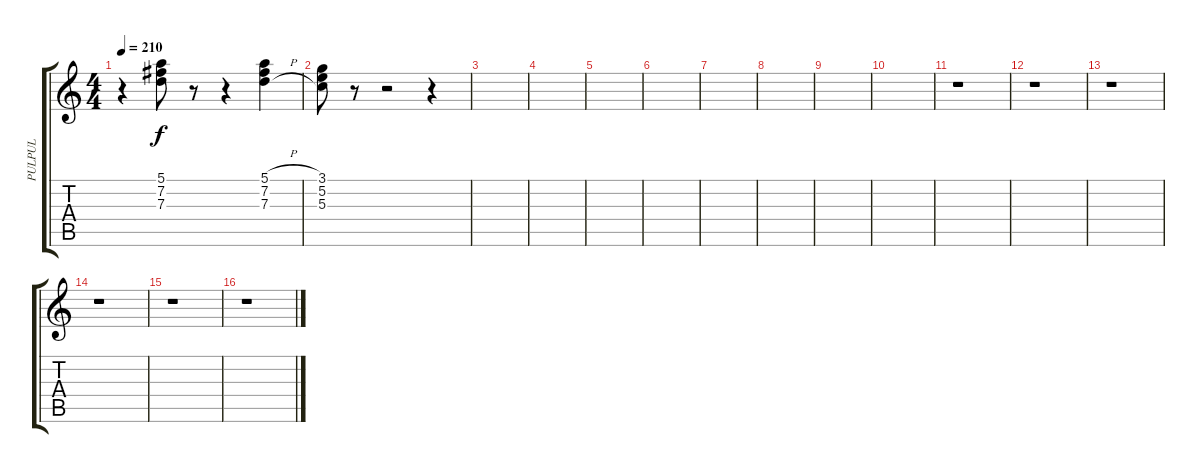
\track ("PULPUL" "PULPUL") {instrument electricguitarclean}
\staff {score tabs}
\tuning (E4 B3 G3 D3 A2 E2) {hide}
\ts (4 4)
\tempo 210
\clef g2
\ks c
r.4{dy f} (5.1 7.2 7.3).8 r.8 r.4 (5.1{h} 7.2{h} 7.3{h}).4 |
(3.1 5.2 5.3).8 r.8 r.2 r.4 |
|
|
|
|
|
|
|
|
r.1 |
r.1 |
r.1 |
r.1 |
r.1 |
r.1
